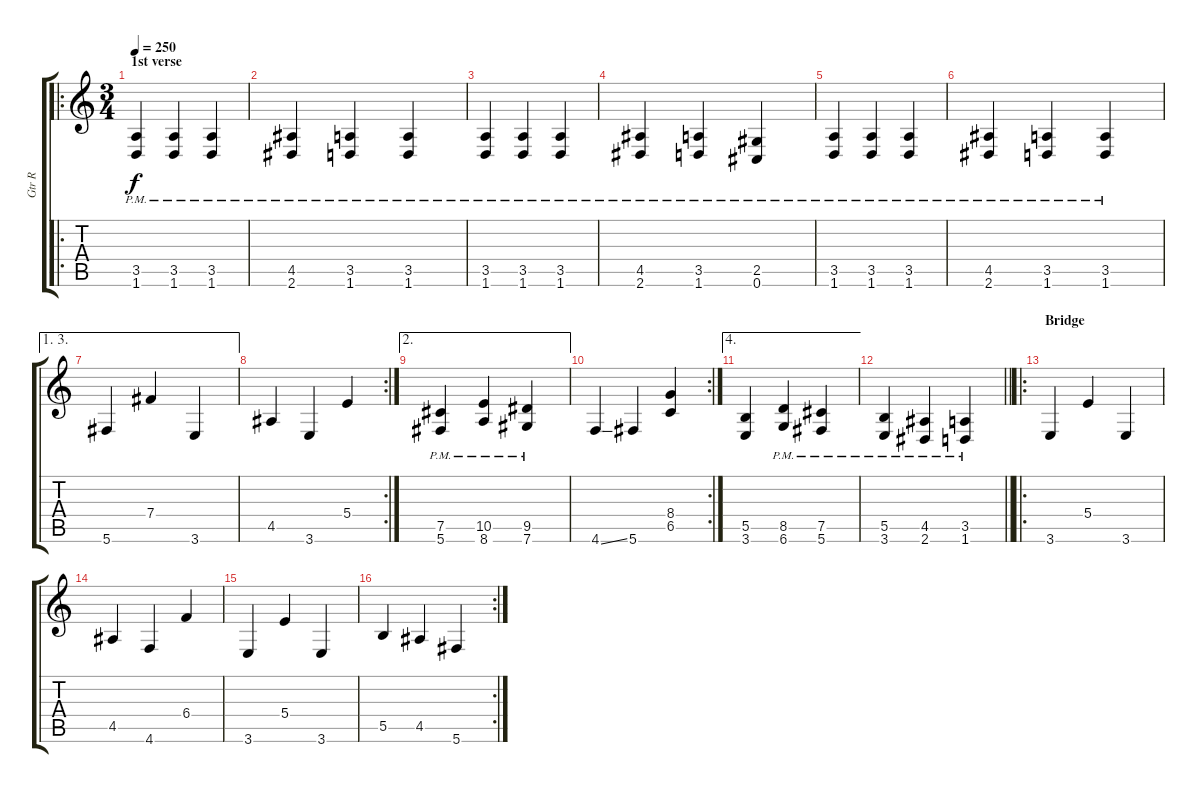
\track ("Gtr R" "Gtr R") {instrument distortionguitar}
\staff {score tabs}
\tuning (Db4 Ab3 E3 B2 Gb2 Db2) {hide}
\ro
\ts (3 4)
\section ("" "1st verse")
\tempo 250
\clef g2
\ks c
(3.5{pm} 1.6{pm}).4{dy f} (3.5{pm} 1.6{pm}).4 (3.5{pm} 1.6{pm}).4 |
(4.5{pm} 2.6{pm}).4 (3.5{pm} 1.6{pm}).4 (3.5{pm} 1.6{pm}).4 |
(3.5{pm} 1.6{pm}).4 (3.5{pm} 1.6{pm}).4 (3.5{pm} 1.6{pm}).4 |
(4.5{pm} 2.6{pm}).4 (3.5{pm} 1.6{pm}).4 (2.5{pm} 0.6{pm}).4 |
(3.5{pm} 1.6{pm}).4 (3.5{pm} 1.6{pm}).4 (3.5{pm} 1.6{pm}).4 |
(4.5{pm} 2.6{pm}).4 (3.5{pm} 1.6{pm}).4 (3.5{pm} 1.6{pm}).4 |
\ae (1 3)
5.6.4 7.4.4 3.6.4 |
\rc 2
4.5.4 3.6.4 5.4.4 |
\ae 2
(7.5{pm} 5.6{pm}).4 (10.5{pm} 8.6{pm}).4 (9.5{pm} 7.6{pm}).4 |
\rc 2
4.6{ss}.4 5.6.4 (8.4 6.5).4 |
\ae 4
(5.5 3.6).4 (8.5{pm} 6.6{pm}).4 (7.5{pm} 5.6{pm}).4 |
\barLineRight lightlight
(5.5{pm} 3.6{pm}).4 (4.5{pm} 2.6{pm}).4 (3.5{pm} 1.6{pm}).4 |
\ro
\section ("" "Bridge")
3.6.4 5.4.4 3.6.4 |
4.5.4 4.6.4 6.4.4 |
3.6.4 5.4.4 3.6.4 |
\rc 2
5.5.4 4.5.4 5.6.4
